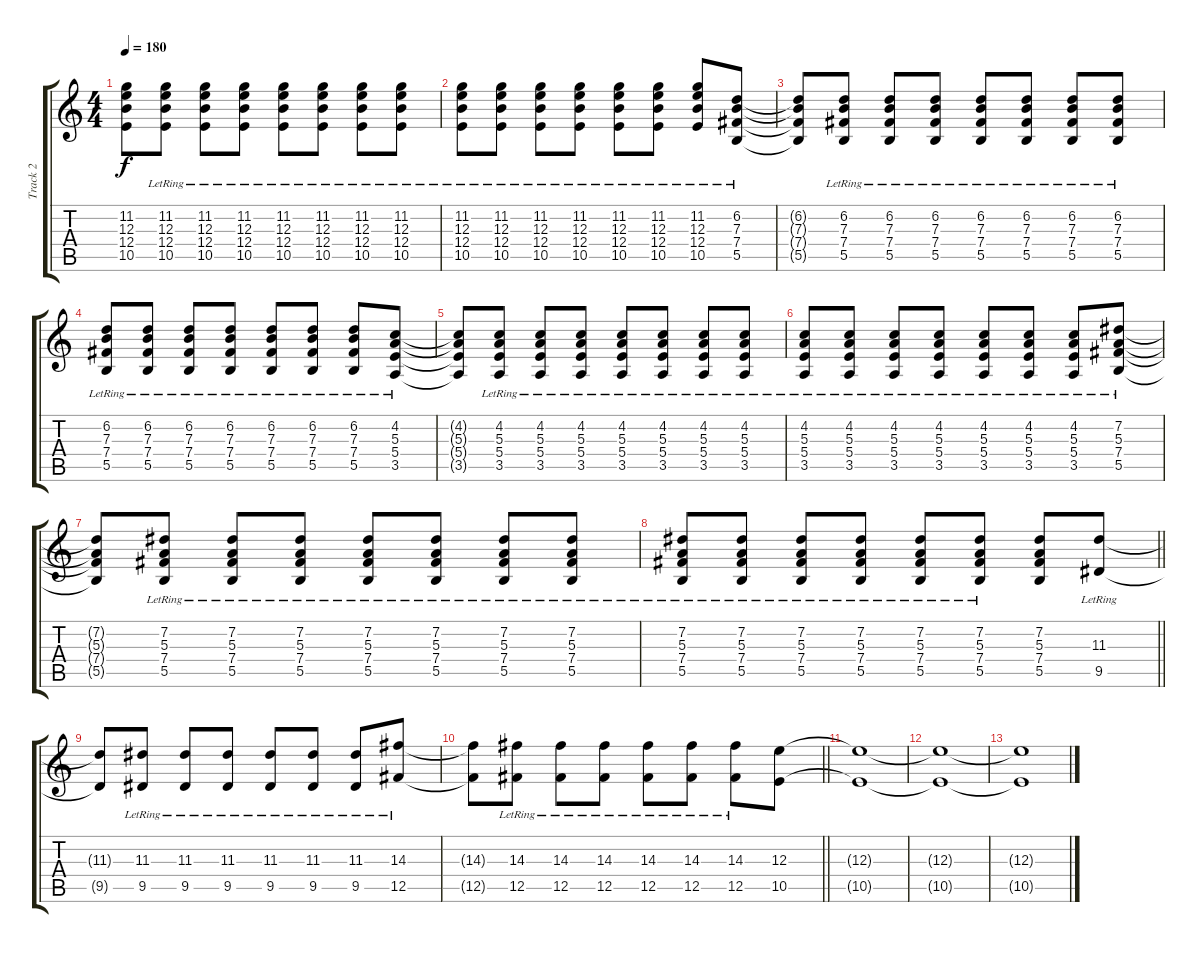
\track ("Track 2" "Track 2") {instrument distortionguitar}
\staff {score tabs}
\tuning (Db4 Ab3 E3 B2 Gb2 B1) {hide}
\ts (4 4)
\tempo 180
\clef g2
\ks c
(11.2{t} 12.3{t} 12.4{t} 10.5{t}).8{dy f} (11.2{lr} 12.3{lr} 12.4{lr} 10.5{lr}).8 (11.2{lr} 12.3{lr} 12.4{lr} 10.5{lr}).8 (11.2{lr} 12.3{lr} 12.4{lr} 10.5{lr}).8 (11.2{lr} 12.3{lr} 12.4{lr} 10.5{lr}).8 (11.2{lr} 12.3{lr} 12.4{lr} 10.5{lr}).8 (11.2{lr} 12.3{lr} 12.4{lr} 10.5{lr}).8 (11.2{lr} 12.3{lr} 12.4{lr} 10.5{lr}).8 |
(11.2{lr} 12.3{lr} 12.4{lr} 10.5{lr}).8 (11.2{lr} 12.3{lr} 12.4{lr} 10.5{lr}).8 (11.2{lr} 12.3{lr} 12.4{lr} 10.5{lr}).8 (11.2{lr} 12.3{lr} 12.4{lr} 10.5{lr}).8 (11.2{lr} 12.3{lr} 12.4{lr} 10.5{lr}).8 (11.2{lr} 12.3{lr} 12.4{lr} 10.5{lr}).8 (11.2{lr} 12.3{lr} 12.4{lr} 10.5{lr}).8 (6.2{lr} 7.3{lr} 7.4{lr} 5.5{lr}).8 |
(6.2{t} 7.3{t} 7.4{t} 5.5{t}).8 (6.2{lr} 7.3{lr} 7.4{lr} 5.5{lr}).8 (6.2{lr} 7.3{lr} 7.4{lr} 5.5{lr}).8 (6.2{lr} 7.3{lr} 7.4{lr} 5.5{lr}).8 (6.2{lr} 7.3{lr} 7.4{lr} 5.5{lr}).8 (6.2{lr} 7.3{lr} 7.4{lr} 5.5{lr}).8 (6.2{lr} 7.3{lr} 7.4{lr} 5.5{lr}).8 (6.2{lr} 7.3{lr} 7.4{lr} 5.5{lr}).8 |
(6.2{lr} 7.3{lr} 7.4{lr} 5.5{lr}).8 (6.2{lr} 7.3{lr} 7.4{lr} 5.5{lr}).8 (6.2{lr} 7.3{lr} 7.4{lr} 5.5{lr}).8 (6.2{lr} 7.3{lr} 7.4{lr} 5.5{lr}).8 (6.2{lr} 7.3{lr} 7.4{lr} 5.5{lr}).8 (6.2{lr} 7.3{lr} 7.4{lr} 5.5{lr}).8 (6.2{lr} 7.3{lr} 7.4{lr} 5.5{lr}).8 (4.2{lr} 5.3{lr} 5.4{lr} 3.5{lr}).8 |
(4.2{t} 5.3{t} 5.4{t} 3.5{t}).8 (4.2{lr} 5.3{lr} 5.4{lr} 3.5{lr}).8 (4.2{lr} 5.3{lr} 5.4{lr} 3.5{lr}).8 (4.2{lr} 5.3{lr} 5.4{lr} 3.5{lr}).8 (4.2{lr} 5.3{lr} 5.4{lr} 3.5{lr}).8 (4.2{lr} 5.3{lr} 5.4{lr} 3.5{lr}).8 (4.2{lr} 5.3{lr} 5.4{lr} 3.5{lr}).8 (4.2{lr} 5.3{lr} 5.4{lr} 3.5{lr}).8 |
(4.2{lr} 5.3{lr} 5.4{lr} 3.5{lr}).8 (4.2{lr} 5.3{lr} 5.4{lr} 3.5{lr}).8 (4.2{lr} 5.3{lr} 5.4{lr} 3.5{lr}).8 (4.2{lr} 5.3{lr} 5.4{lr} 3.5{lr}).8 (4.2{lr} 5.3{lr} 5.4{lr} 3.5{lr}).8 (4.2{lr} 5.3{lr} 5.4{lr} 3.5{lr}).8 (4.2{lr} 5.3{lr} 5.4{lr} 3.5{lr}).8 (7.2{lr} 5.3{lr} 7.4{lr} 5.5{lr}).8 |
(7.2{t} 5.3{t} 7.4{t} 5.5{t}).8 (7.2{lr} 5.3{lr} 7.4{lr} 5.5{lr}).8 (7.2{lr} 5.3{lr} 7.4{lr} 5.5{lr}).8 (7.2{lr} 5.3{lr} 7.4{lr} 5.5{lr}).8 (7.2{lr} 5.3{lr} 7.4{lr} 5.5{lr}).8 (7.2{lr} 5.3{lr} 7.4{lr} 5.5{lr}).8 (7.2{lr} 5.3{lr} 7.4{lr} 5.5{lr}).8 (7.2{lr} 5.3{lr} 7.4{lr} 5.5{lr}).8 |
\barLineRight lightlight
(7.2{lr} 5.3{lr} 7.4{lr} 5.5{lr}).8 (7.2{lr} 5.3{lr} 7.4{lr} 5.5{lr}).8 (7.2{lr} 5.3{lr} 7.4{lr} 5.5{lr}).8 (7.2{lr} 5.3 7.4{lr} 5.5{lr}).8 (7.2{lr} 5.3{lr} 7.4{lr} 5.5{lr}).8 (7.2{lr} 5.3{lr} 7.4{lr} 5.5{lr}).8 (7.2 5.3 7.4 5.5).8 (11.3{lr} 9.5{lr}).8 |
(11.3{t} 9.5{t}).8 (11.3{lr} 9.5{lr}).8 (11.3{lr} 9.5{lr}).8 (11.3{lr} 9.5{lr}).8 (11.3{lr} 9.5{lr}).8 (11.3{lr} 9.5{lr}).8 (11.3{lr} 9.5{lr}).8 (14.3{lr} 12.5{lr}).8 |
\barLineRight lightlight
(14.3{t} 12.5{t}).8 (14.3{lr} 12.5{lr}).8 (14.3{lr} 12.5{lr}).8 (14.3{lr} 12.5{lr}).8 (14.3{lr} 12.5{lr}).8 (14.3{lr} 12.5{lr}).8 (14.3{lr} 12.5{lr}).8 (12.3 10.5).8 |
(12.3{t} 10.5{t}).1 |
(12.3{t} 10.5{t}).1 |
(12.3{t} 10.5{t}).1
